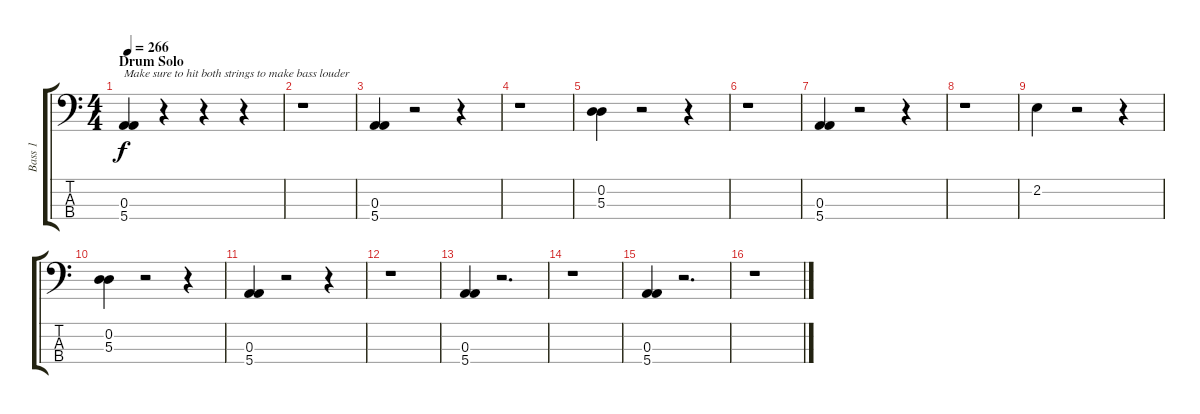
\track ("Bass 1" "Bass 1") {instrument electricbasspick}
\staff {score tabs}
\tuning (G2 D2 A1 E1) {hide}
\ts (4 4)
\section ("" "Drum Solo")
\tempo 266
\clef f4
\ks c
(0.3 5.4).4{txt "Make sure to hit both strings to make bass louder" dy f} r.4 r.4 r.4 |
r.1 |
(0.3 5.4).4 r.2 r.4 |
r.1 |
(0.2 5.3).4 r.2 r.4 |
r.1 |
(0.3 5.4).4 r.2 r.4 |
r.1 |
2.2.4 r.2 r.4 |
(0.2 5.3).4 r.2 r.4 |
(0.3 5.4).4 r.2 r.4 |
r.1 |
(0.3 5.4).4 r.2{d} |
r.1 |
(0.3 5.4).4 r.2{d} |
r.1
